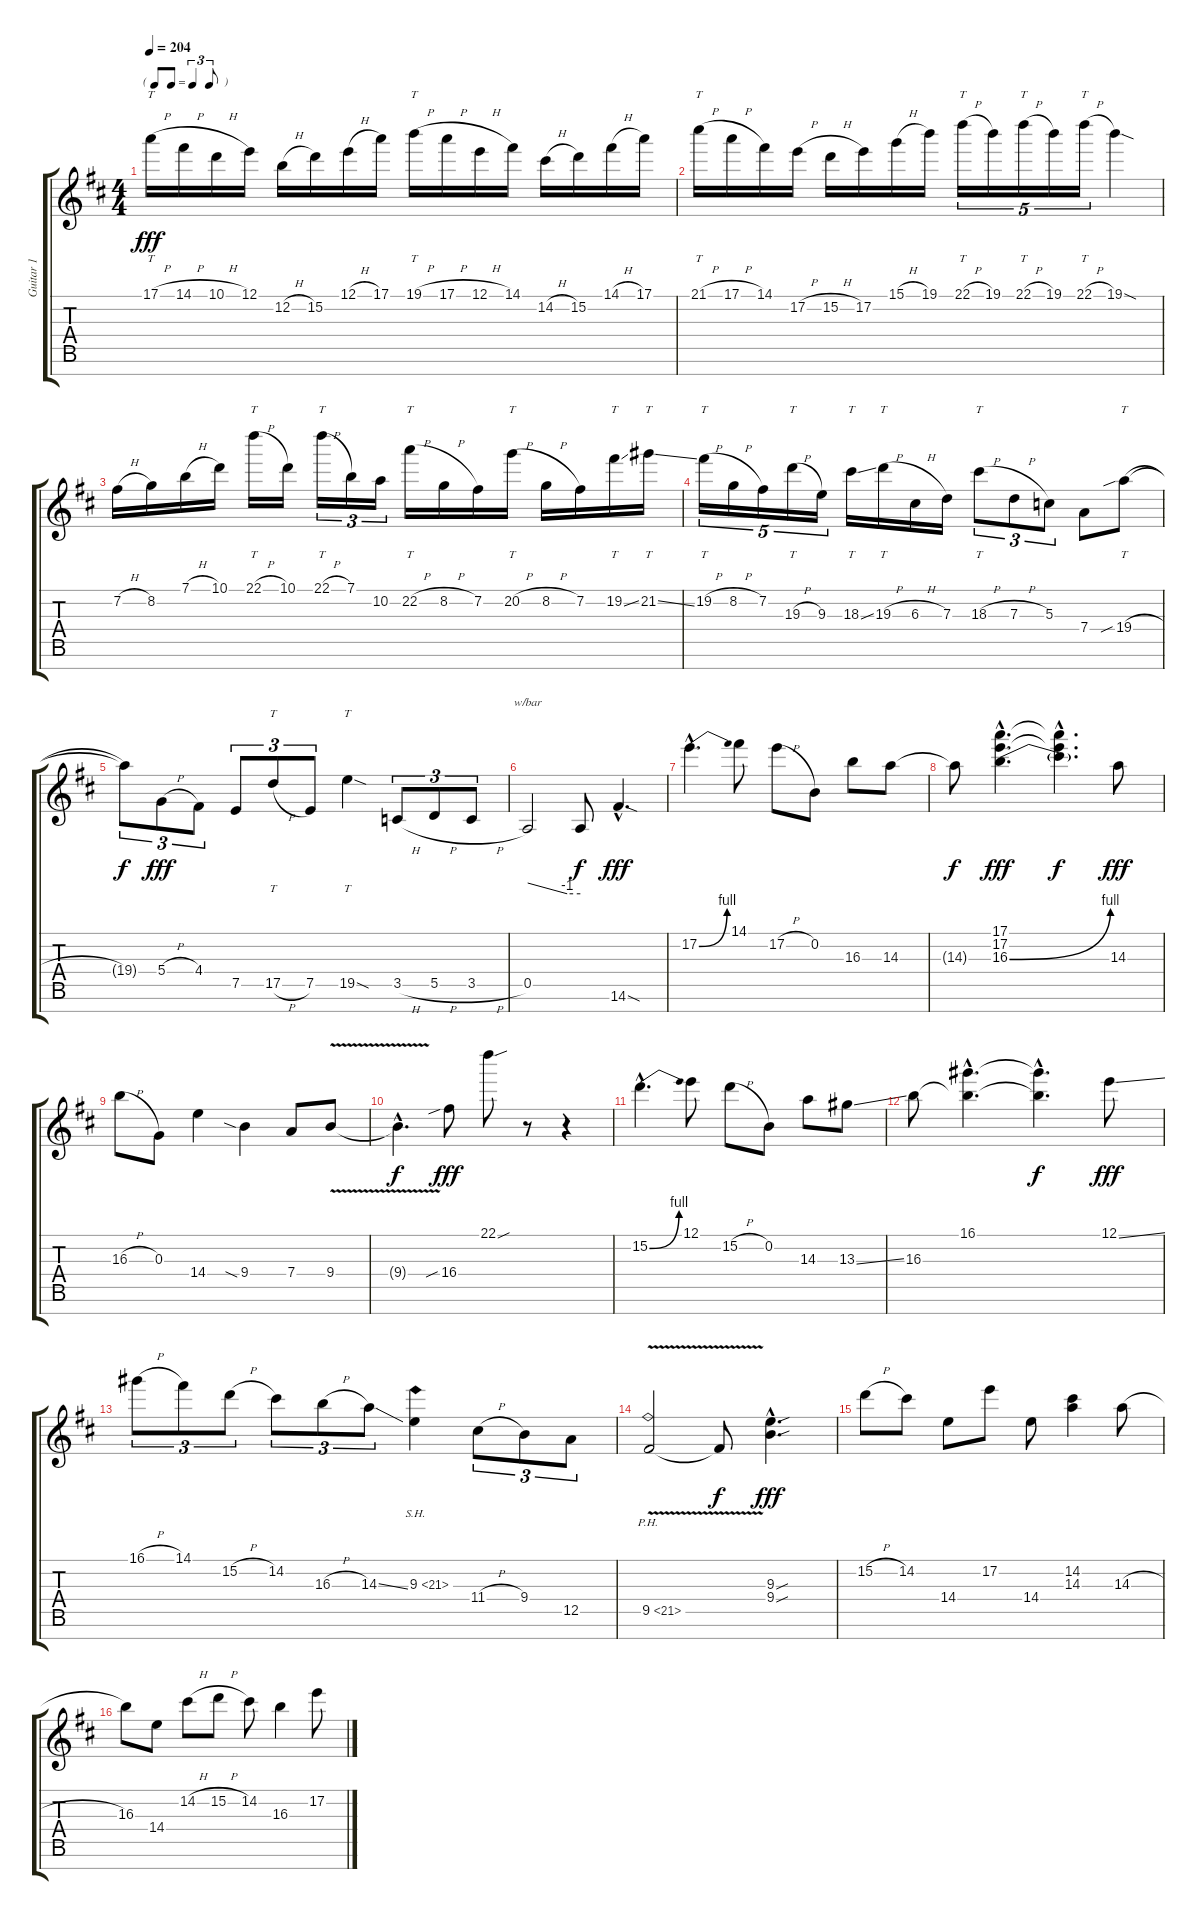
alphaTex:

\track ("Guitar 1" "Guitar 1") {instrument distortionguitar}
\staff {score tabs}
\tuning (E4 B3 G3 D3 A2 E2 B1) {hide}
\ts (4 4)
\tf triplet8th
\tempo 204
\clef g2
\ks d
17.1{h}.16{tt dy fff} 14.1{h}.16 10.1{h}.16 12.1.16 12.2{h}.16 15.2.16 12.1{h}.16 17.1.16 19.1{h}.16{tt} 17.1{h}.16 12.1{h}.16 14.1.16 14.2{h}.16 15.2.16 14.1{h}.16 17.1.16 |
21.1{h}.16{tt} 17.1{h}.16 14.1.16 17.2{h}.16 15.2{h}.16 17.2.16 15.1{h}.16 19.1.16 22.1{h}.16{tt tu (5 4)} 19.1.16{tu (5 4)} 22.1{h}.16{tt tu (5 4)} 19.1.16{tu (5 4)} 22.1{h}.16{tt tu (5 4)} 19.1{sod}.4 |
7.2{h}.16 8.2.16 7.1{h}.16 10.1.16 22.1{h}.16{tt} 10.1.16 22.1{h}.16{tt tu (3 2)} 7.1.16{tu (3 2)} 10.2.16{tu (3 2)} 22.2{h}.16{tt} 8.2{h}.16 7.2.16 20.2{h}.16{tt} 8.2{h}.16 7.2.16 19.2{ss}.16{tt} 21.2{ss}.16{tt} |
19.2{h}.16{tt tu (5 4)} 8.2{h}.16{tu (5 4)} 7.2.16{tu (5 4)} 19.3{h}.16{tt tu (5 4)} 9.3.16{tu (5 4)} 18.3{ss}.16{tt} 19.3{h}.16{tt} 6.3{h}.16 7.3.16 18.3{h}.8{tt tu (3 2)} 7.3{h}.8{tu (3 2)} 5.3.8{tu (3 2)} 7.4.8 19.4{sib h}.8{tt} |
19.4{t}.8{tu (3 2) dy f} 5.4{h}.8{tu (3 2) dy fff} 4.4.8{tu (3 2)} 7.5.8{tu (3 2)} 17.5{h}.8{tt tu (3 2)} 7.5.8{tu (3 2)} 19.5{sod}.4{tt} 3.5{h}.8{tu (3 2)} 5.5{h}.8{tu (3 2)} 3.5{h}.8{tu (3 2)} |
0.5.2{tbe (custom default 0 0 45 -4 60 -4)} 0.5{t}.8{dy f} 14.6{sod hac}.4{d dy fff} |
17.2{be (bend 0 0 60 4) hac}.4{d} 14.1.8 17.2{h}.8 0.2.8 16.3.8 14.3.8 |
14.3{t}.8{dy f} (17.1{hac} 17.2{hac} 16.3{be (bend 0 0 60 4) hac}).4{d dy fff} (17.1{hac t} 17.2{hac t} 16.3{hac t}).4{d dy f} 14.3.8{dy fff} |
16.3{h}.8 0.3.8 14.4.4 9.4{sia}.4 7.4.8 9.4{v}.8 |
9.4{hac t}.4{d dy f} 16.4{sib}.8{dy fff} 22.1{sou}.8 r.8 r.4 |
15.2{be (bend 0 0 60 4) hac}.4{d} 12.1.8 15.2{h}.8 0.2.8 14.3.8 13.3{ss}.8 |
16.3.8 (16.1{hac} 16.3{hac t}).4{d} (16.1{hac t} 16.3{hac t}).4{d dy f} 12.1{ss}.8{dy fff} |
16.1{h}.8{tu (3 2)} 14.1.8{tu (3 2)} 15.2{h}.8{tu (3 2)} 14.2.8{tu (3 2)} 16.3{h}.8{tu (3 2)} 14.3{ss}.8{tu (3 2)} 9.3{sh 12}.4 11.4{h}.8{tu (3 2)} 9.4.8{tu (3 2)} 12.5.8{tu (3 2)} |
9.5{ph 12 v}.2 9.5{t}.8{dy f} (9.3{sou hac} 9.4{sou hac}).4{d dy fff} |
15.2{h}.8 14.2.8 14.4.8 17.2.8 14.4.8 (14.2 14.3).4 14.3{h}.8 |
16.3.8 14.4.8 14.2{h}.8 15.2{h}.8 14.2.8 16.3.4 17.2{ss}.8
